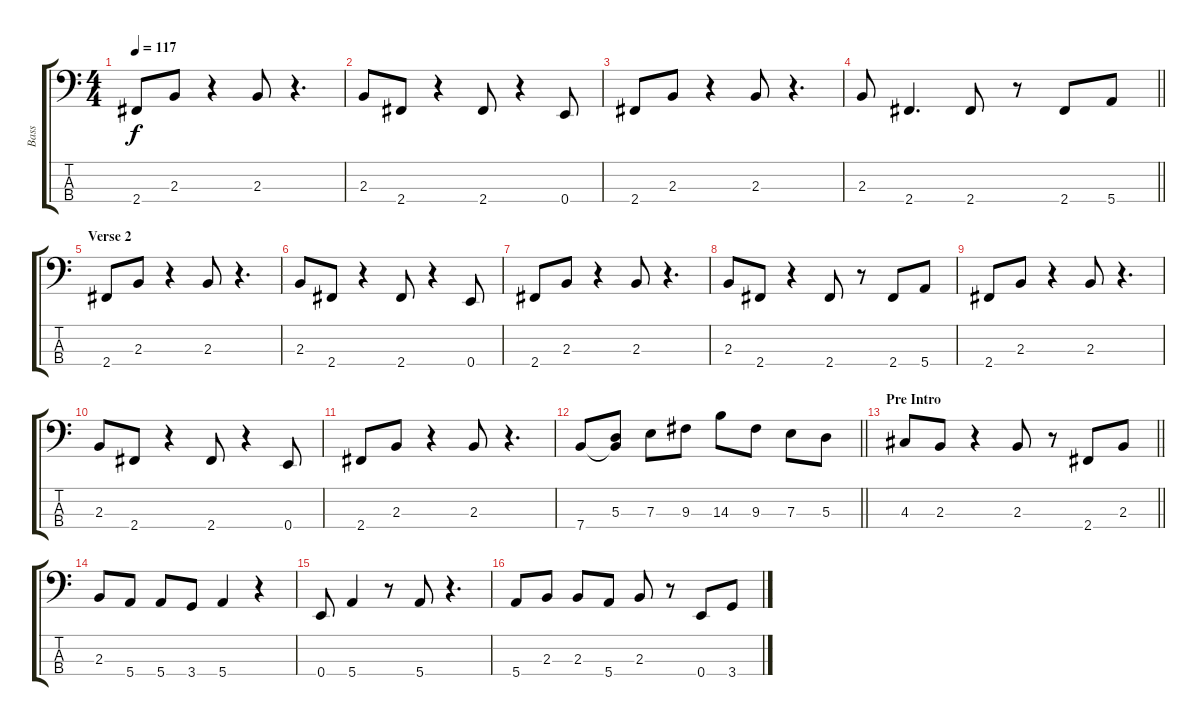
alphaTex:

\track ("Bass" "Bass") {instrument electricbassfinger}
\staff {score tabs}
\tuning (G2 D2 A1 E1) {hide}
\ts (4 4)
\tempo 117
\clef f4
\ks c
2.4.8{dy f} 2.3.8 r.4 2.3.8 r.4{d} |
2.3.8 2.4.8 r.4 2.4.8 r.4 0.4.8 |
2.4.8 2.3.8 r.4 2.3.8 r.4{d} |
\barLineRight lightlight
2.3.8 2.4.4{d} 2.4.8 r.8 2.4.8 5.4.8 |
\section ("" "Verse 2")
2.4.8 2.3.8 r.4 2.3.8 r.4{d} |
2.3.8 2.4.8 r.4 2.4.8 r.4 0.4.8 |
2.4.8 2.3.8 r.4 2.3.8 r.4{d} |
2.3.8 2.4.8 r.4 2.4.8 r.8 2.4.8 5.4.8 |
2.4.8 2.3.8 r.4 2.3.8 r.4{d} |
2.3.8 2.4.8 r.4 2.4.8 r.4 0.4.8 |
2.4.8 2.3.8 r.4 2.3.8 r.4{d} |
\barLineRight lightlight
7.4.8 (5.3 7.4{t}).8 7.3.8 9.3.8 14.3.8 9.3.8 7.3.8 5.3.8 |
\section ("" "Pre Intro")
\barLineRight lightlight
4.3.8 2.3.8 r.4 2.3.8 r.8 2.4.8 2.3.8 |
2.3.8 5.4.8 5.4.8 3.4.8 5.4.4 r.4 |
0.4.8 5.4.4 r.8 5.4.8 r.4{d} |
5.4.8 2.3.8 2.3.8 5.4.8 2.3.8 r.8 0.4.8 3.4.8
